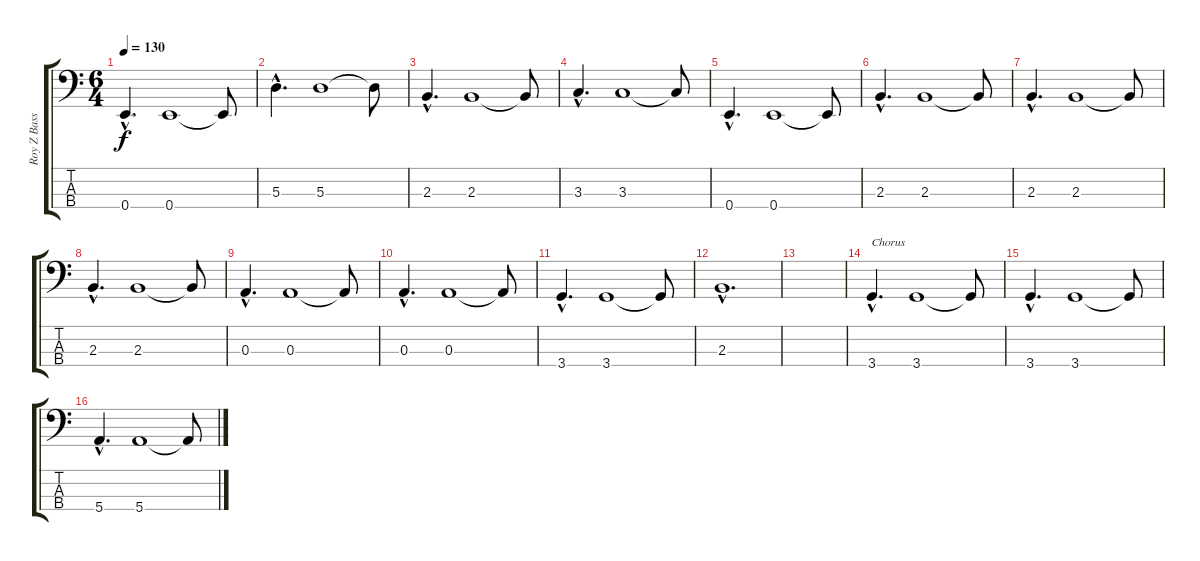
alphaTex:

\track ("Roy Z Bass" "Roy Z Bass") {instrument electricbasspick}
\staff {score tabs}
\tuning (G2 D2 A1 E1) {hide}
\ts (6 4)
\tempo 130
\clef f4
\ks c
0.4{hac}.4{d dy f} 0.4.1 0.4{t}.8 |
5.3{hac}.4{d} 5.3.1 5.3{t}.8 |
2.3{hac}.4{d} 2.3.1 2.3{t}.8 |
3.3{hac}.4{d} 3.3.1 3.3{t}.8 |
0.4{hac}.4{d} 0.4.1 0.4{t}.8 |
2.3{hac}.4{d} 2.3.1 2.3{t}.8 |
2.3{hac}.4{d} 2.3.1 2.3{t}.8 |
2.3{hac}.4{d} 2.3.1 2.3{t}.8 |
0.3{hac}.4{d} 0.3.1 0.3{t}.8 |
0.3{hac}.4{d} 0.3.1 0.3{t}.8 |
3.4{hac}.4{d} 3.4.1 3.4{t}.8 |
2.3{hac}.1{d} |
|
3.4{hac}.4{d txt "Chorus"} 3.4.1 3.4{t}.8 |
3.4{hac}.4{d} 3.4.1 3.4{t}.8 |
5.4{hac}.4{d} 5.4.1 5.4{t}.8
